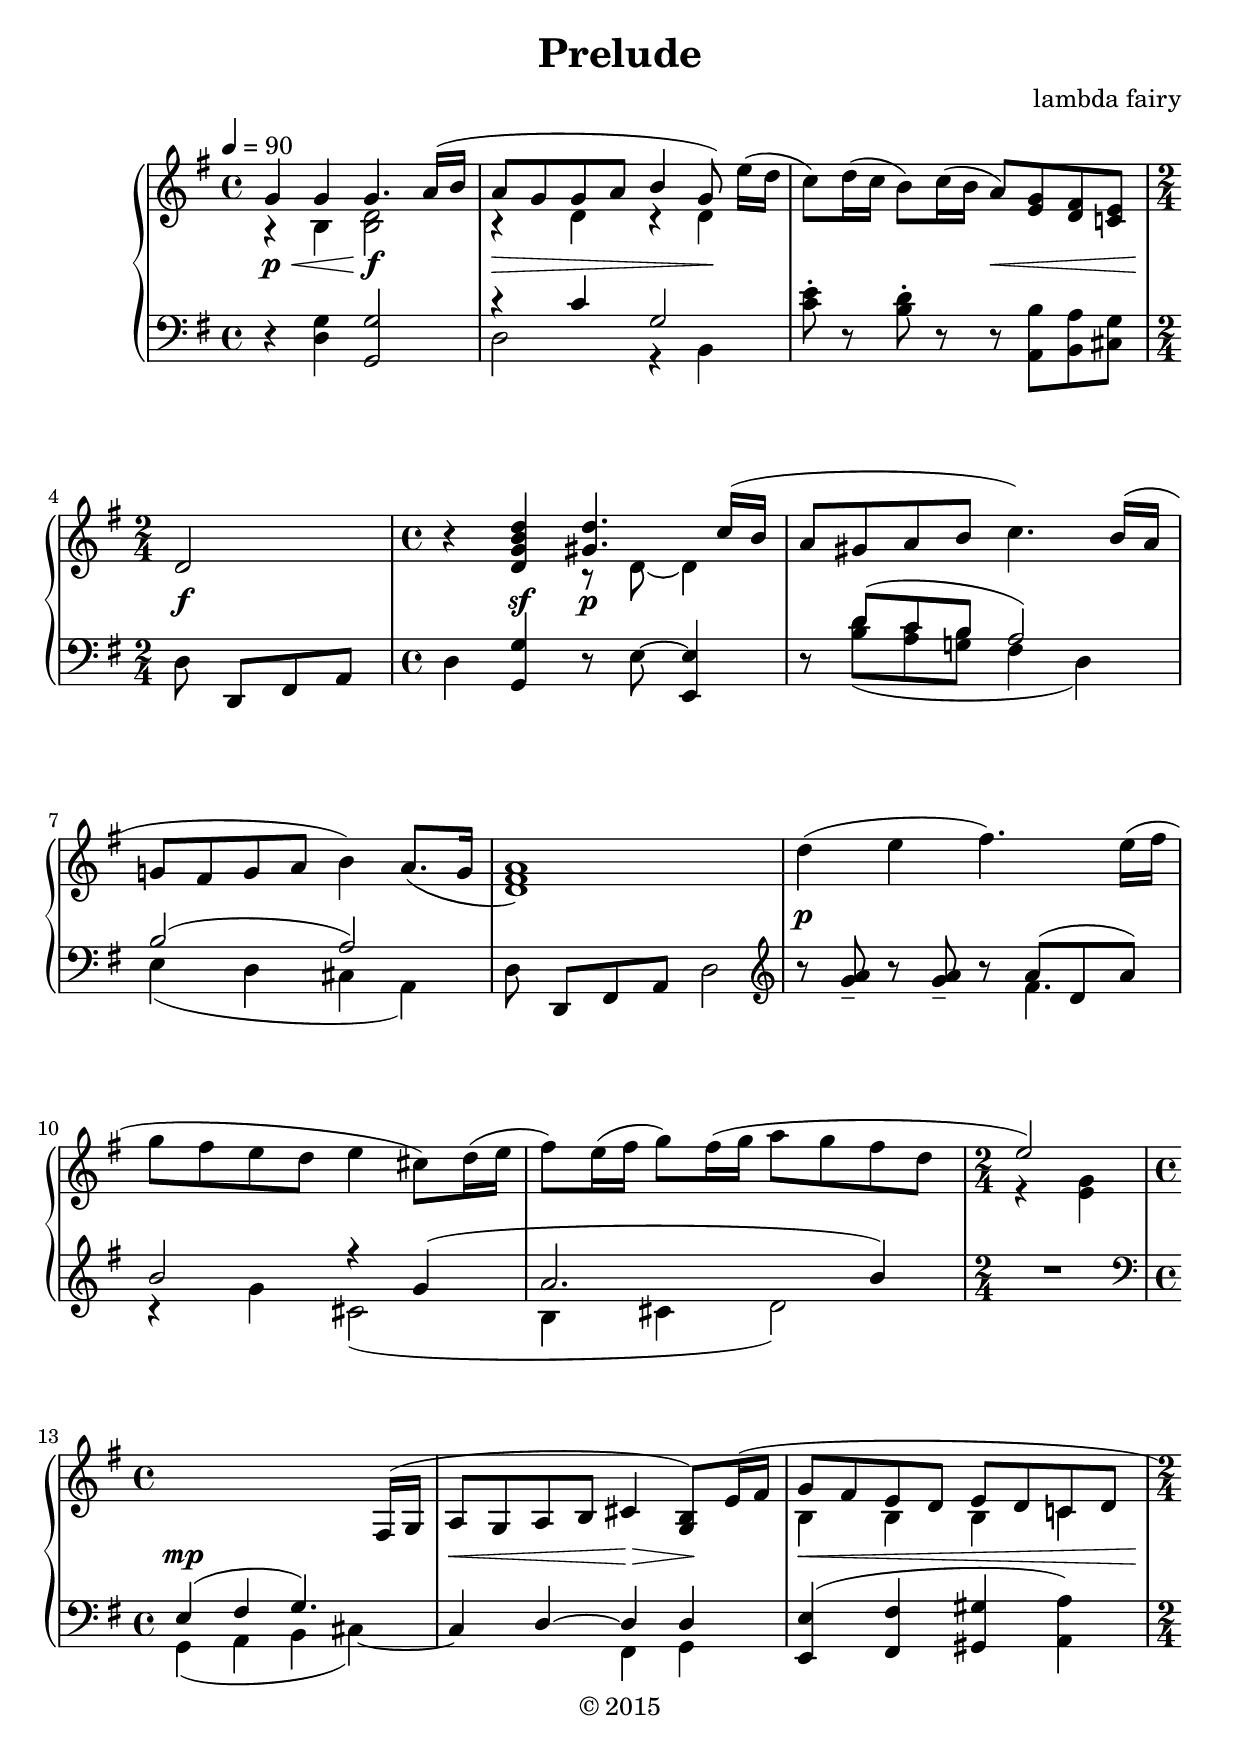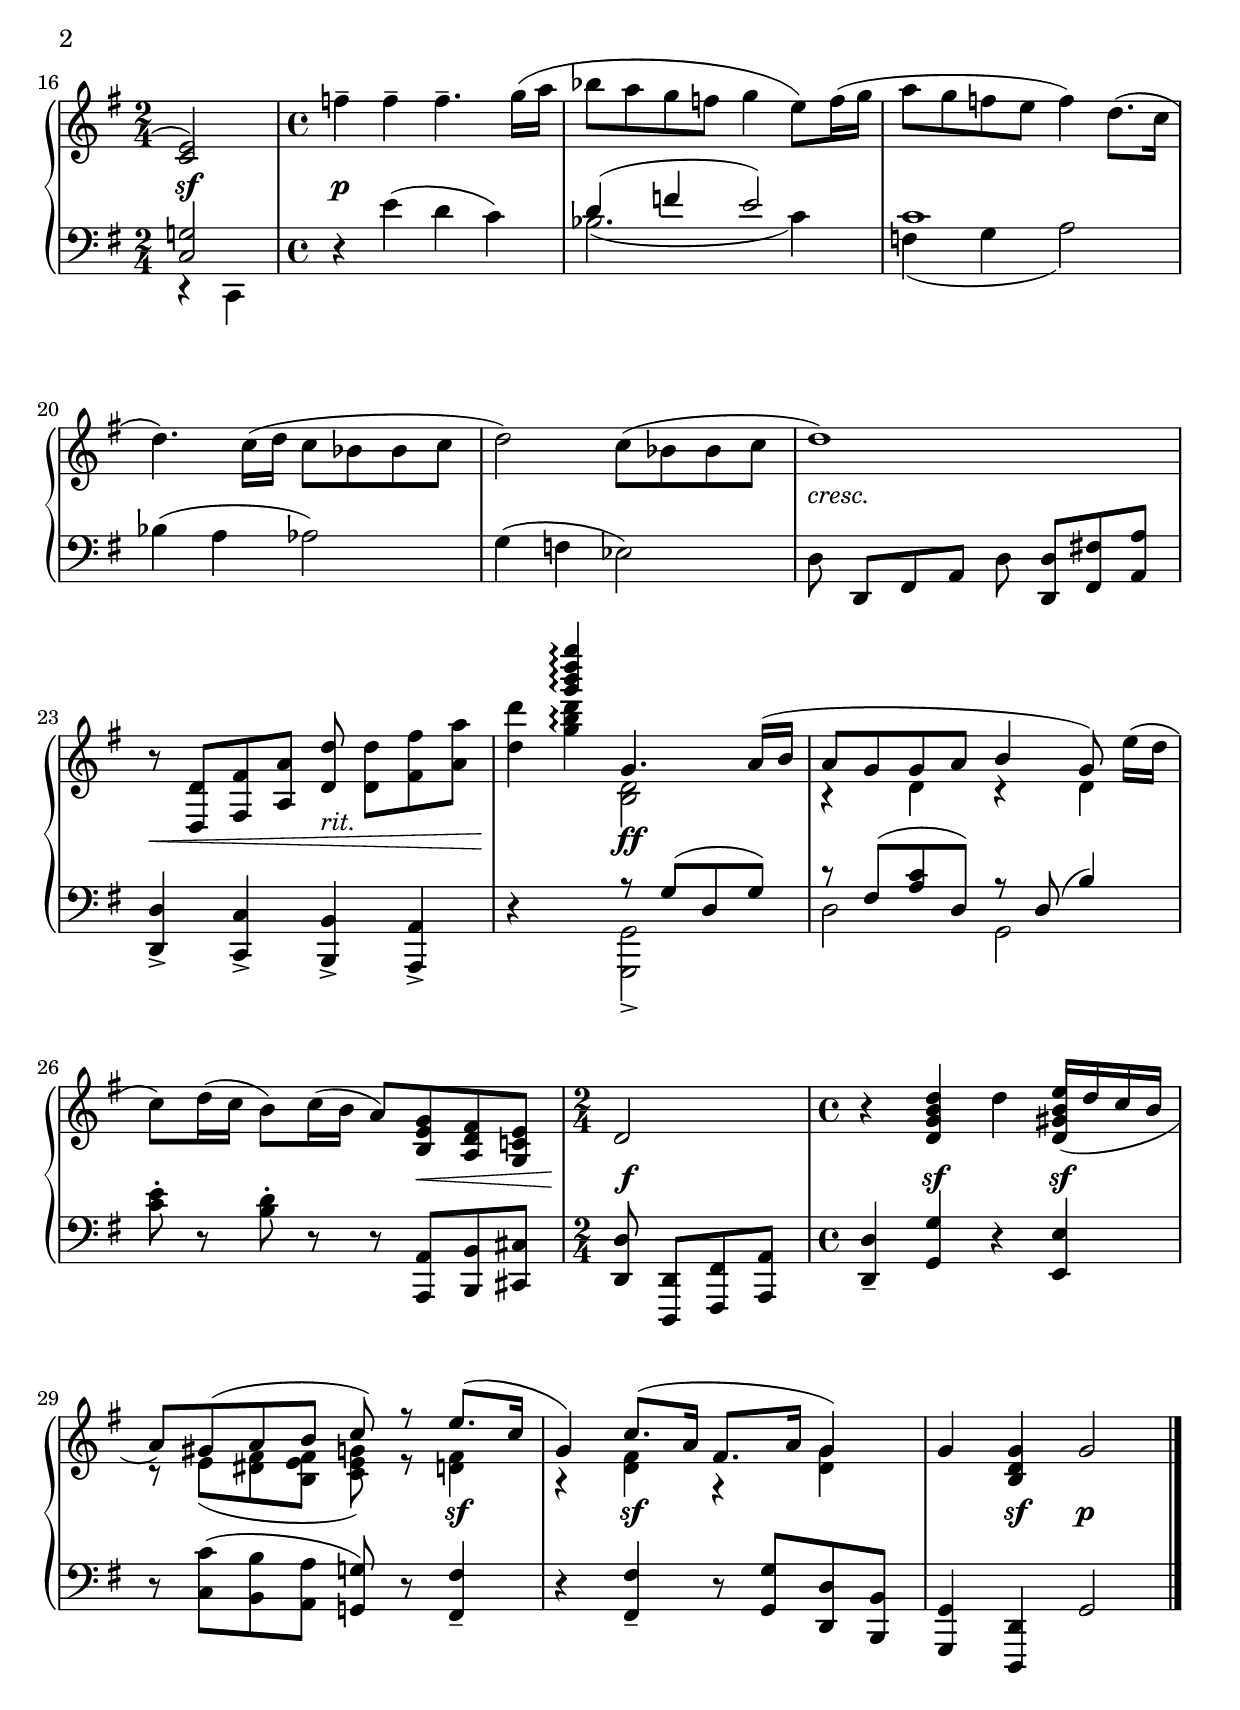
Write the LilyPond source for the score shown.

\version "2.18.2"

\include "articulate.ly"
\include "shared.ily"

#(set-global-staff-size 22)

\header {
    title = "Prelude"
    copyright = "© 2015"
    }

A = {
    \clef treble
    \key g \major
    \set Staff.midiInstrument = #"acoustic grand"
    \tempo 4 = 90

    \time 4/4

    \relative g' {
        << {
            | g4 g g4. a16( b
            | a8 g g a b4 g8) \stemNeutral e'16[( d]
            | c8) d16( c b8) c16( b a8) <e g> <d fs> <c! e>
            }
        \\ {
            | r4 b <b d>2
            | r4 d r d
            }>>
        \time 2/4
        | d2
        \time 4/4
        | r4 <d g b d>
        << {
            <gs d'>4. c16( b
            \stemNeutral \slurNeutral
            | a8 gs a b c4.) b16( a
            | g8 fs g a b4) a8.( g16
            | <d fs a>1)
            }
        \\ {
            r8 d ~ d4
            } >>
        }

    \relative d'' {
        << {
            \stemNeutral \slurNeutral
            | d4( e fs4.) e16( fs
            | g8 fs e d e4 cs8) d16( e
            | fs8) e16( fs g8) fs16( g a8 g fs d
            \time 2/4
            \stemUp
            | e2)
            }
        \\ {
            | s1*3
            | r4 <e, g>
            } >>
        \time 4/4
        }

    \relative d {
        << {
            \change Staff = "B" \stemUp
            | e4( fs g4.) \change Staff = "A" \stemNeutral fs16( g
            | a8 g a b cs4 <g b>8) e'16( fs
            | g8 fs e d e d c d
            \time 2/4
            | <c e>2)
            \time 4/4
            }
        \\ {
            | s1*2
            | b4 b b c
            | s2
            } >>
        }

    \relative f'' {
        | f4-- f-- f4.-- g16( a
        | bf8 a g f g4 e8) f16( g
        | a8 g f e f4) d8.( c16
        | d4.) c16( d c8 bf bf c
        | d2) c8( bf bf c
        | d1)
        | r8 <d,, d'>[ <fs fs'> <a a'>] <d d'> <d d'>[ <fs fs'> <a a'>]
        }

    \relative g' {
        | <d' d'>4 \stemUp <g' b d g>\arpeggio \stemNeutral
        << { g,,4. a16( b
            | a8 g g a b4 g8) \stemNeutral \slurNeutral e'16([ d]
            | c8) d16( c b8) c16( b a8) <b, e g> <a d fs> <g c! e>
            \time 2/4
            | d'2
            \time 4/4
            }
        \\ {
            <b d>2
            | r4 d r d
            } >>
        | r4
        << {
            \stemNeutral \slurNeutral
            <d g b d> d' <d, gs b e>16( d' c b
            \stemUp \slurUp
            | a8) gs( a b c) r e8.( c16
            | g4) c8.( a16 fs8. a16 g4)
            }
        \\ {
            s2.
            | r8 e( <ds fs> <b e fs> <c e g>) r <d fs>4
            | r <d fs> r <d g>
            } >>
        | g4 <b, d g> g'2
        }

    \bar "|."
    }

B = {
    \clef bass
    \key g \major
    \set Staff.midiInstrument = #"acoustic grand"

    \relative g {
        | r4 <d g> <g, g'>2
        << {
            | r4 c' g2
            }
        \\ {
            | d2 r4 b
            } >>
        | <c' e>8-. r <b d>-. r r <a, b'> <b a'> <cs g'>
        | d d,[ fs a]
        | d4 <g, g'> r8 e' ~ <e, e'>4
        | r8 << { d''8( c b a2) } \\ { <b d>8( <a c> <g b> fs4 d) } >>
        | << { b'2( a) } \\ { e4( d cs a) } >>
        | d8 d,[ fs a] d2
        }

    \clef treble
    \relative d' {
        | r8 <g a>-- r <g a>-- r << { a( d, a') } \\ fs4. >>
        << {
            | b2 r4 g(
            | a2. b4)
            }
        \\ {
            | r4 g cs,2(
            | b4 cs d2)
            } >>
        | R2
        }

    \clef bass
    \relative d, {
        \stemDown \slurDown
        | g4( a b cs) ~
        \stemNeutral \slurNeutral
        | cs << { d ~ d d } \\ { s fs, g } >>
        | <e e'>( <fs fs'> <gs gs'> <a a'>)
        | << <c g'>2 \\ { r4 c, } >>
        }

    \relative f' {
        | r4 e( d c)
        << {
            | d( f e2)
            | c1
            }
        \\ {
            | bf2.( c4)
            | f,4( g a2)
            } >>
        | bf4( a af2)
        | g4( f ef2)
        | d8 d,[ fs a] d <d, d'>[ <fs fs'> <a a'>]
        | <d, d'>4-> <c c'>-> <b b'>-> <a a'>->
        }

    \relative g {
        | r \change Staff = "A" <g'' b d>\arpeggio
        \change Staff = "B" << { r8 g,,( d g) } \\ <g,, g'>2-> >>
        | << { r8 fs''( <a c> d,) r d( b'4) } \\ { d,2 g, } >>
        | <c' e>8-. r <b d>-. r r <a,, a'> <b b'> <cs cs'>
        | <d d'> <d, d'>[ <fs fs'> <a a'>]
        | <d d'>4-- <g g'> r <e e'>
        | r8 <c' c'>( <b b'> <a a'> <g g'>) r <fs fs'>4--
        | r <fs fs'>-- r8 <g g'> <d d'> <b b'>
        | <g g'>4 <d d'> g'2
        }
    }

dynamics = {
    {
        | s4\p\< s s2\f
        | s2.\> s4\!
        | s2 s\<
        | s2\f
        | s4 s\sf s2\p
        | s1
        | s1
        | s1
        }

    {
        | s1\p
        | s1
        | s1
        | s2
        }

    {
        | s1\mp
        | s2\< s4\> s\!
        | s1\<
        | s2\sf
        }

    {
        | s1\p
        | s1
        | s1
        | s1
        | s1
        | s1-\markup { \italic "cresc." }
        | s2\< s2^\markup { \italic "rit." }
        }

    {
        | s2\! s\ff
        | s1
        | s2 s8 s4.\<
        | s2\f
        | s4 s\sf s s\sf
        | s2. s4\sf
        | s4 s\sf s2
        | s4 s\sf s2\p
        }
    }

stuff = <<
    \new PianoStaff <<
        #(set-accidental-style 'piano)
        \new Staff = "A" { \A }
        \new Dynamics \dynamics
        \new Staff = "B" { \B }
        >>
    >>

\score {
    \stuff
    \layout { }
    }

\score {
    \articulate \stuff
    \midi { }
    }
